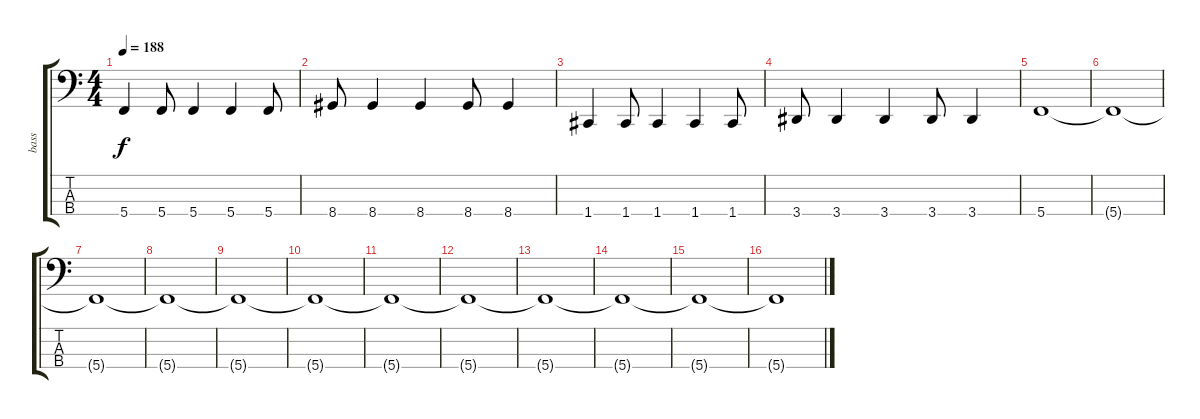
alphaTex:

\track ("bass" "bass") {instrument electricbassfinger}
\staff {score tabs}
\tuning (F2 C2 G1 C1) {hide}
\ts (4 4)
\tempo 188
\clef f4
\ks c
5.4.4{dy f} 5.4.8 5.4.4 5.4.4 5.4.8 |
8.4.8 8.4.4 8.4.4 8.4.8 8.4.4 |
1.4.4 1.4.8 1.4.4 1.4.4 1.4.8 |
3.4.8 3.4.4 3.4.4 3.4.8 3.4.4 |
5.4.1{volume 8} |
5.4{t}.1 |
5.4{t}.1 |
5.4{t}.1 |
5.4{t}.1{volume 0} |
5.4{t}.1 |
5.4{t}.1 |
5.4{t}.1 |
5.4{t}.1 |
5.4{t}.1 |
5.4{t}.1 |
5.4{t}.1
